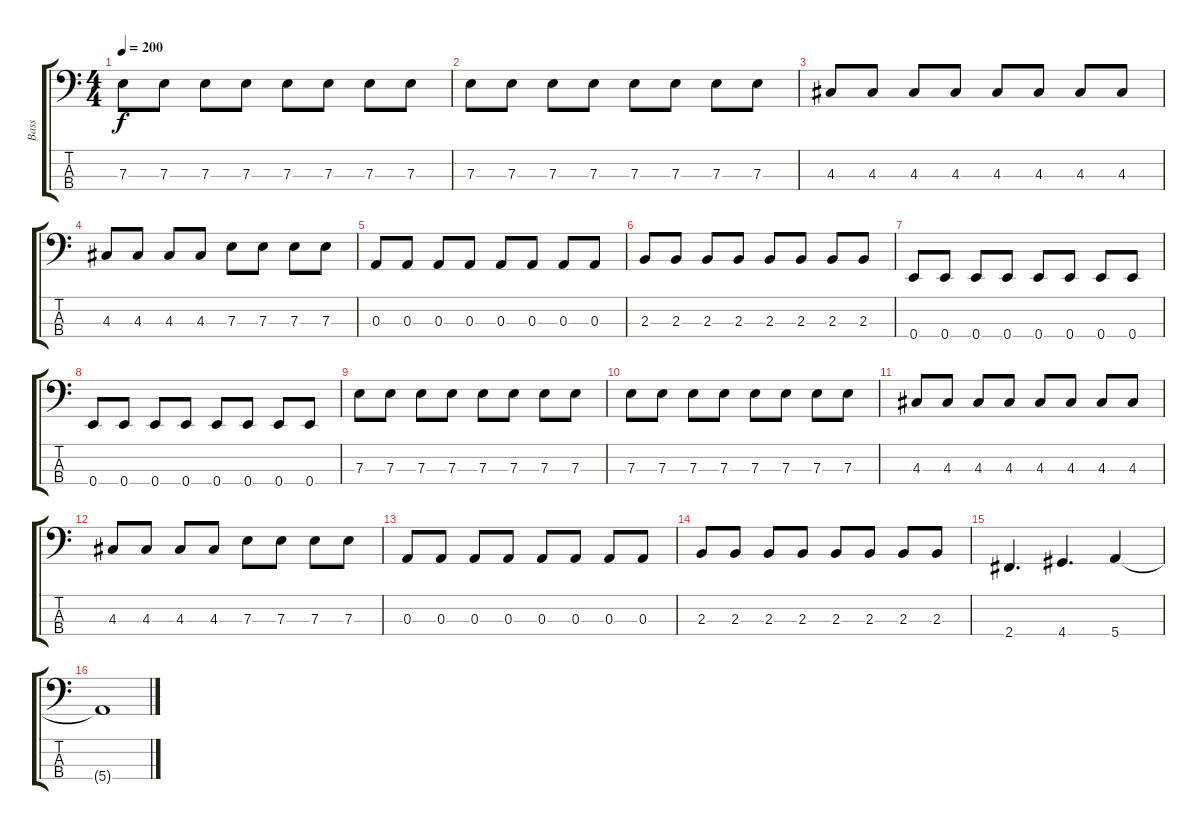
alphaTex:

\track ("Bass" "Bass") {instrument electricbasspick}
\staff {score tabs}
\tuning (G2 D2 A1 E1) {hide}
\ts (4 4)
\tempo 200
\clef f4
\ks c
7.3.8{dy f} 7.3.8 7.3.8 7.3.8 7.3.8 7.3.8 7.3.8 7.3.8 |
7.3.8 7.3.8 7.3.8 7.3.8 7.3.8 7.3.8 7.3.8 7.3.8 |
4.3.8 4.3.8 4.3.8 4.3.8 4.3.8 4.3.8 4.3.8 4.3.8 |
4.3.8 4.3.8 4.3.8 4.3.8 7.3.8 7.3.8 7.3.8 7.3.8 |
0.3.8 0.3.8 0.3.8 0.3.8 0.3.8 0.3.8 0.3.8 0.3.8 |
2.3.8 2.3.8 2.3.8 2.3.8 2.3.8 2.3.8 2.3.8 2.3.8 |
0.4.8 0.4.8 0.4.8 0.4.8 0.4.8 0.4.8 0.4.8 0.4.8 |
0.4.8 0.4.8 0.4.8 0.4.8 0.4.8 0.4.8 0.4.8 0.4.8 |
7.3.8 7.3.8 7.3.8 7.3.8 7.3.8 7.3.8 7.3.8 7.3.8 |
7.3.8 7.3.8 7.3.8 7.3.8 7.3.8 7.3.8 7.3.8 7.3.8 |
4.3.8 4.3.8 4.3.8 4.3.8 4.3.8 4.3.8 4.3.8 4.3.8 |
4.3.8 4.3.8 4.3.8 4.3.8 7.3.8 7.3.8 7.3.8 7.3.8 |
0.3.8 0.3.8 0.3.8 0.3.8 0.3.8 0.3.8 0.3.8 0.3.8 |
2.3.8 2.3.8 2.3.8 2.3.8 2.3.8 2.3.8 2.3.8 2.3.8 |
2.4.4{d} 4.4.4{d} 5.4.4 |
5.4{t}.1
